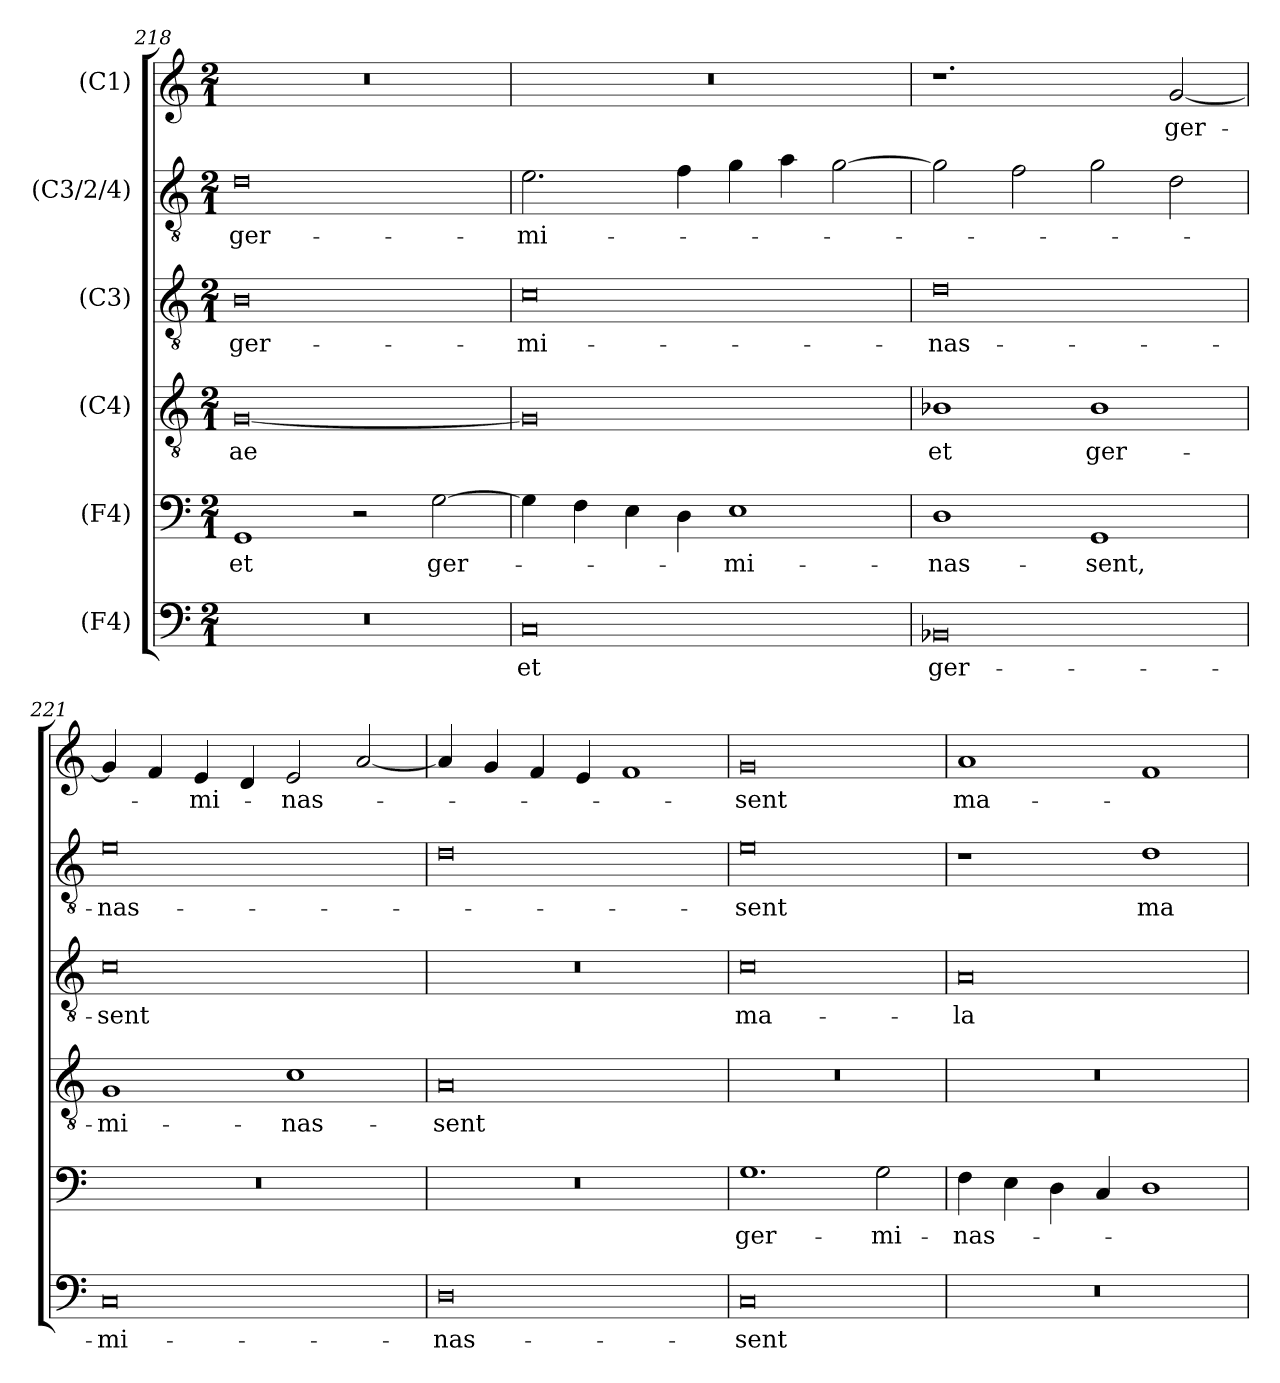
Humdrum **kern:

**kern	**text	**kern	**text	**kern	**text	**kern	**text	**kern	**text	**kern	**text
*part6	*part6	*part5	*part5	*part4	*part4	*part3	*part3	*part2	*part2	*part1	*part1
*staff6	*staff6	*staff5	*staff5	*staff4	*staff4	*staff3	*staff3	*staff2	*staff2	*staff1	*staff1
*I"(F4)	*	*I"(F4)	*	*I"(C4)	*	*I"(C3)	*	*I"(C3/2/4)	*	*I"(C1)	*
*clefF4	*	*clefF4	*	*clefGv2	*	*clefGv2	*	*clefGv2	*	*clefG2	*
*	*	*	*	*	*	*ITrd7c12	*	*	*	*	*
*k[]	*	*k[]	*	*k[]	*	*k[]	*	*k[]	*	*k[]	*
*C:	*	*C:	*	*C:	*	*C:	*	*C:	*	*C:	*
*M2/1	*	*M2/1	*	*M2/1	*	*M2/1	*	*M2/1	*	*M2/1	*
=218	=218	=218	=218	=218	=218	=218	=218	=218	=218	=218	=218
!LO:N:vis=1	!	!	!	!	!	!	!	!	!	!	!
!	!	!	!LO:LY:b:color=#000000	!	!	!	!	!	!	!	!
!	!	!	!	!	!LO:LY:b:color=#000000	!	!	!	!	!	!
!	!	!	!	!	!	!	!LO:LY:b:color=#000000	!	!	!	!
!	!	!	!	!	!	!	!	!	!LO:LY:b:color=#000000	!LO:N:vis=1	!
0r	.	1GGi	et	[0Gi	-ae	0BBi	ger-	0di	ger-	0r	.
.	.	2r	.	.	.	.	.	.	.	.	.
!	!	!	!LO:LY:b:color=#000000	!	!	!	!	!	!	!	!
.	.	[2Gi\	ger-	.	.	.	.	.	.	.	.
!!LO:LB:g=z
=219	=219	=219	=219	=219	=219	=219	=219	=219	=219	=219	=219
!	!LO:LY:b:color=#000000	!	!	!	!	!	!	!	!	!	!
!	!	!	!	!	!	!	!LO:LY:b:color=#000000	!	!	!	!
!	!	!	!	!	!	!	!	!	!LO:LY:b:color=#000000	!LO:N:vis=1	!
0Ci	et	4Gi\]	.	0Gi]	.	0Ci	-mi-	2.ei\	-mi-	0r	.
.	.	4Fi\	.	.	.	.	.	.	.	.	.
.	.	4Ei\	.	.	.	.	.	.	.	.	.
.	.	4Di\	.	.	.	.	.	4fi\	.	.	.
!	!	!	!LO:LY:b:color=#000000	!	!	!	!	!	!	!	!
.	.	1Ei	-mi-	.	.	.	.	4gi\	.	.	.
.	.	.	.	.	.	.	.	4ai\	.	.	.
.	.	.	.	.	.	.	.	[2gi\	.	.	.
=220	=220	=220	=220	=220	=220	=220	=220	=220	=220	=220	=220
!	!LO:LY:b:color=#000000	!	!	!	!	!	!	!	!	!	!
!	!	!	!LO:LY:b:color=#000000	!	!	!	!	!	!	!	!
!	!	!	!	!	!LO:LY:b:color=#000000	!	!	!	!	!	!
!	!	!	!	!	!	!	!LO:LY:b:color=#000000	!	!	!	!
0BB-Xi	ger-	1Di	-nas-	1B-Xi	et	0Di	-nas-	2gi\]	.	1.r	.
.	.	.	.	.	.	.	.	2fi\	.	.	.
!	!	!	!LO:LY:b:color=#000000	!	!	!	!	!	!	!	!
!	!	!	!	!	!LO:LY:b:color=#000000	!	!	!	!	!	!
.	.	1GGi	-sent,	1B-i	ger-	.	.	2gi\	.	.	.
!	!	!	!	!	!	!	!	!	!	!	!LO:LY:b:color=#000000
.	.	.	.	.	.	.	.	2di\	.	[2gi/	ger-
=221	=221	=221	=221	=221	=221	=221	=221	=221	=221	=221	=221
!	!LO:LY:b:color=#000000	!LO:N:vis=1	!	!	!	!	!	!	!	!	!
!	!	!	!	!	!LO:LY:b:color=#000000	!	!	!	!	!	!
!	!	!	!	!	!	!	!LO:LY:b:color=#000000	!	!	!	!
!	!	!	!	!	!	!	!	!	!LO:LY:b:color=#000000	!	!
0Ci	-mi-	0r	.	1Gi	-mi-	0Ci	-sent	0ei	-nas-	4gi/]	.
.	.	.	.	.	.	.	.	.	.	4fi/	.
!	!	!	!	!	!	!	!	!	!	!	!LO:LY:b:color=#000000
.	.	.	.	.	.	.	.	.	.	4ei/	-mi-
.	.	.	.	.	.	.	.	.	.	4di/	.
!	!	!	!	!	!LO:LY:b:color=#000000	!	!	!	!	!	!
!	!	!	!	!	!	!	!	!	!	!	!LO:LY:b:color=#000000
.	.	.	.	1ci	-nas-	.	.	.	.	2ei/	-nas-
.	.	.	.	.	.	.	.	.	.	[2ai/	.
=222	=222	=222	=222	=222	=222	=222	=222	=222	=222	=222	=222
!	!LO:LY:b:color=#000000	!LO:N:vis=1	!	!	!	!	!	!	!	!	!
!	!	!	!	!	!LO:LY:b:color=#000000	!LO:N:vis=1	!	!	!	!	!
0Di	-nas-	0r	.	0Ai	-sent	0r	.	0di	.	4ai/]	.
.	.	.	.	.	.	.	.	.	.	4gi/	.
.	.	.	.	.	.	.	.	.	.	4fi/	.
.	.	.	.	.	.	.	.	.	.	4ei/	.
.	.	.	.	.	.	.	.	.	.	1fi	.
=223	=223	=223	=223	=223	=223	=223	=223	=223	=223	=223	=223
!	!LO:LY:b:color=#000000	!	!	!	!	!	!	!	!	!	!
!	!	!	!LO:LY:b:color=#000000	!LO:N:vis=1	!	!	!	!	!	!	!
!	!	!	!	!	!	!	!LO:LY:b:color=#000000	!	!	!	!
!	!	!	!	!	!	!	!	!	!LO:LY:b:color=#000000	!	!
!	!	!	!	!	!	!	!	!	!	!	!LO:LY:b:color=#000000
0Ci	-sent	1.Gi	ger-	0r	.	0Ci	ma-	0ei	-sent	0gi	-sent
!	!	!	!LO:LY:b:color=#000000	!	!	!	!	!	!	!	!
.	.	2Gi\	-mi-	.	.	.	.	.	.	.	.
!!LO:PB:g=z
=224	=224	=224	=224	=224	=224	=224	=224	=224	=224	=224	=224
!LO:N:vis=1	!	!	!	!	!	!	!	!	!	!	!
!	!	!	!LO:LY:b:color=#000000	!LO:N:vis=1	!	!	!	!	!	!	!
!	!	!	!	!	!	!	!LO:LY:b:color=#000000	!	!	!	!
!	!	!	!	!	!	!	!	!	!	!	!LO:LY:b:color=#000000
0r	.	4Fi\	-nas-	0r	.	0AAi	-la	1r	.	1ai	ma-
.	.	4Ei\	.	.	.	.	.	.	.	.	.
.	.	4Di\	.	.	.	.	.	.	.	.	.
.	.	4Ci/	.	.	.	.	.	.	.	.	.
!	!	!	!	!	!	!	!	!	!LO:LY:b:color=#000000	!	!
.	.	1Di	.	.	.	.	.	1di	ma-	1fi	.
=	=	=	=	=	=	=	=	=	=	=	=
*-	*-	*-	*-	*-	*-	*-	*-	*-	*-	*-	*-
